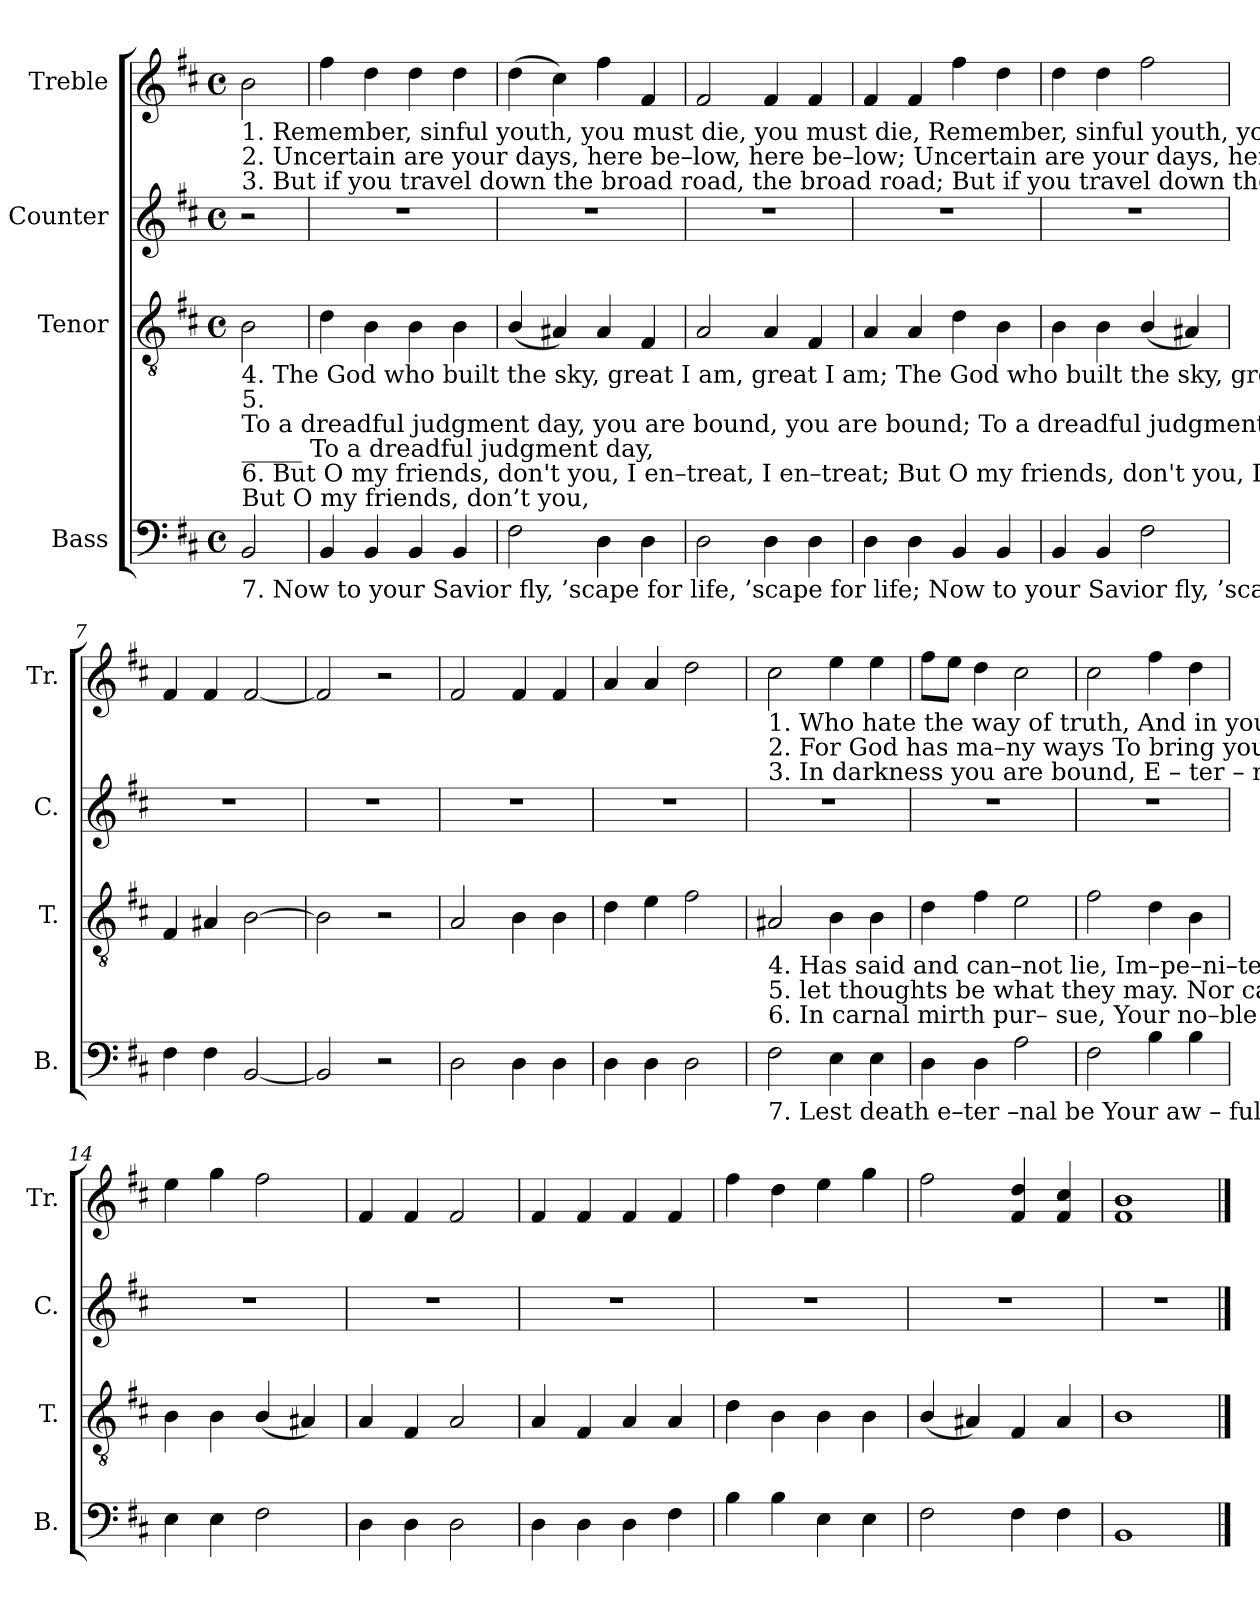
**kern	**kern	**kern	**kern
*part4	*part3	*part2	*part1
*staff4	*staff3	*staff2	*staff1
*I"Bass	*I"Tenor	*I"Counter	*I"Treble
*I'B.	*I'T.	*I'C.	*I'Tr.
*clefF4	*clefGv2	*clefG2	*clefG2
*k[f#c#]	*k[f#c#]	*k[f#c#]	*k[f#c#]
*M4/4	*M4/4	*M4/4	*M4/4
*met(c)	*met(c)	*met(c)	*met(c)
*MM140	*MM140	*MM140	*MM140
=1	=1	=1	=1
!	!	!	!LO:TX:b:t=1. Remember, sinful youth, you must die, you must die,  Remember, sinful youth, you must die. ____    Remember, sinful youth,
!	!	!	!LO:TX:b:t=2. Uncertain are your days,  here  be–low,   here  be–low;   Uncertain are your  days,   here below. _____     Uncertain are your days,
!	!	!	!LO:TX:b:t=3. But if you travel down the broad road, the broad road;  But if you  travel   down the broad road. ___     But if you travel down,
!	!LO:TX:b:t=4. The God who built the sky, great  I   am,  great I  am;  The God who built the sky, great  I  am, _____  The God who built the sky,	!	!
!	!LO:TX:b:t=5.	!	!
!	!LO:TX:b:t=To     a  dreadful  judgment day,  you are bound, you are bound;  To  a  dreadful  judgment day, you are bound.	!	!
!	!LO:TX:b:t=_____  To a dreadful judgment day,	!	!
!	!LO:TX:b:t=6. But O my friends, don't you,  I  en–treat, I  en–treat;   But O my friends, don't you, I  en–treat; ____	!	!
!	!LO:TX:b:t=But  O  my  friends,  don’t  you,	!	!
!LO:TX:b:t=7. Now to your  Savior fly, ’scape for life, ’scape for life;  Now to your Savior fly,  ’scape for  life. ___        Now to your Savior fly,	!	!	!
2BB/	2B\	2r	2b\
=2	=2	=2	=2
4BB/	4d\	1r	4ff#\
4BB/	4B\	.	4dd\
4BB/	4B\	.	4dd\
4BB/	4B\	.	4dd\
=3	=3	=3	=3
2F#\	(4B/	1r	(4dd\
.	4A#X/)	.	4cc#\)
4D\	4A#/	.	4ff#\
4D\	4F#/	.	4f#/
=4	=4	=4	=4
2D\	2A/	1r	2f#/
4D\	4A/	.	4f#/
4D\	4F#/	.	4f#/
=5	=5	=5	=5
4D\	4A/	1r	4f#/
4D\	4A/	.	4f#/
4BB/	4d\	.	4ff#\
4BB/	4B\	.	4dd\
=6	=6	=6	=6
4BB/	4B\	1r	4dd\
4BB/	4B\	.	4dd\
2F#\	(4B/	.	2ff#\
.	4A#X/)	.	.
=7	=7	=7	=7
4F#\	4F#/	1r	4f#/
4F#\	4A#X/	.	4f#/
[2BB/	[2B\	.	[2f#/
=8	=8	=8	=8
2BB/]	2B\]	1r	2f#/]
2r	2r	.	2r
=9	=9	=9	=9
2D\	2A/	1r	2f#/
4D\	4B\	.	4f#/
4D\	4B\	.	4f#/
=10	=10	=10	=10
4D\	4d\	1r	4a/
4D\	4e\	.	4a/
2D\	2f#\	.	2dd\
!!LO:LB:g=z
=11	=11	=11	=11
!	!	!	!LO:TX:b:t=1.  Who hate the way of truth,  And in your  pleasure boast,  you must die,  you must die, And  in  your pleasure boast, you must die.
!	!	!	!LO:TX:b:t=2.  For God has ma–ny  ways    To bring you to your  graves,  here be–low,    here  be–low,   To bring you to your graves,  here be– low.
!	!	!	!LO:TX:b:t=3.  In darkness you are bound,    E – ter – nal – ly   a – round  the broad road, the broad road,  E–ter–nal–ly  a – round,   the broad road.
!	!LO:TX:b:t=4. Has said and can–not   lie,    Im–pe–ni–tents  must  die,  and be damned, and be damned,  Im–pe–ni–tents must die, and be damned.	!	!
!	!LO:TX:b:t=5. let thoughts be what they may. Nor can you  it de – lay,  you are bound,   you are bound.   Nor  can you  it  de –  lay,   you  are  bound.	!	!
!	!LO:TX:b:t=6. In  carnal  mirth  pur– sue,   Your  no–ble  souls  un   –  do,     I  en– treat,      I    en – treat,    Your  no –ble  souls  un – do,  I   en –  treat.	!	!
!LO:TX:b:t=7. Lest  death  e–ter –nal   be    Your  aw – ful  des– ti– ny,     ’scape for life, ’scape for life,  Your  awful  des –ti –  ny,    ’scape  for    life.	!	!	!
2F#\	2A#X/	1r	2cc#\
4E\	4B\	.	4ee\
4E\	4B\	.	4ee\
=12	=12	=12	=12
4D\	4d\	1r	8ff#\L
.	.	.	8ee\J
4D\	4f#\	.	4dd\
2A\	2e\	.	2cc#\
=13	=13	=13	=13
2F#\	2f#\	1r	2cc#\
4B\	4d\	.	4ff#\
4B\	4B\	.	4dd\
=14	=14	=14	=14
4E\	4B\	1r	4ee\
4E\	4B\	.	4gg\
2F#\	(4B/	.	2ff#\
.	4A#X/)	.	.
=15	=15	=15	=15
4D\	4A/	1r	4f#/
4D\	4F#/	.	4f#/
2D\	2A/	.	2f#/
=16	=16	=16	=16
4D\	4A/	1r	4f#/
4D\	4F#/	.	4f#/
4D\	4A/	.	4f#/
4F#\	4A/	.	4f#/
=17	=17	=17	=17
4B\	4d\	1r	4ff#\
4B\	4B\	.	4dd\
4E\	4B\	.	4ee\
4E\	4B\	.	4gg\
=18	=18	=18	=18
2F#\	(4B/	1r	2ff#\
.	4A#X/)	.	.
4F#\	4F#/	.	4f#/ 4dd/
4F#\	4A#/	.	4f#/ 4cc#/
=19	=19	=19	=19
1BB	1B	1r	1f# 1b
==	==	==	==
*-	*-	*-	*-
